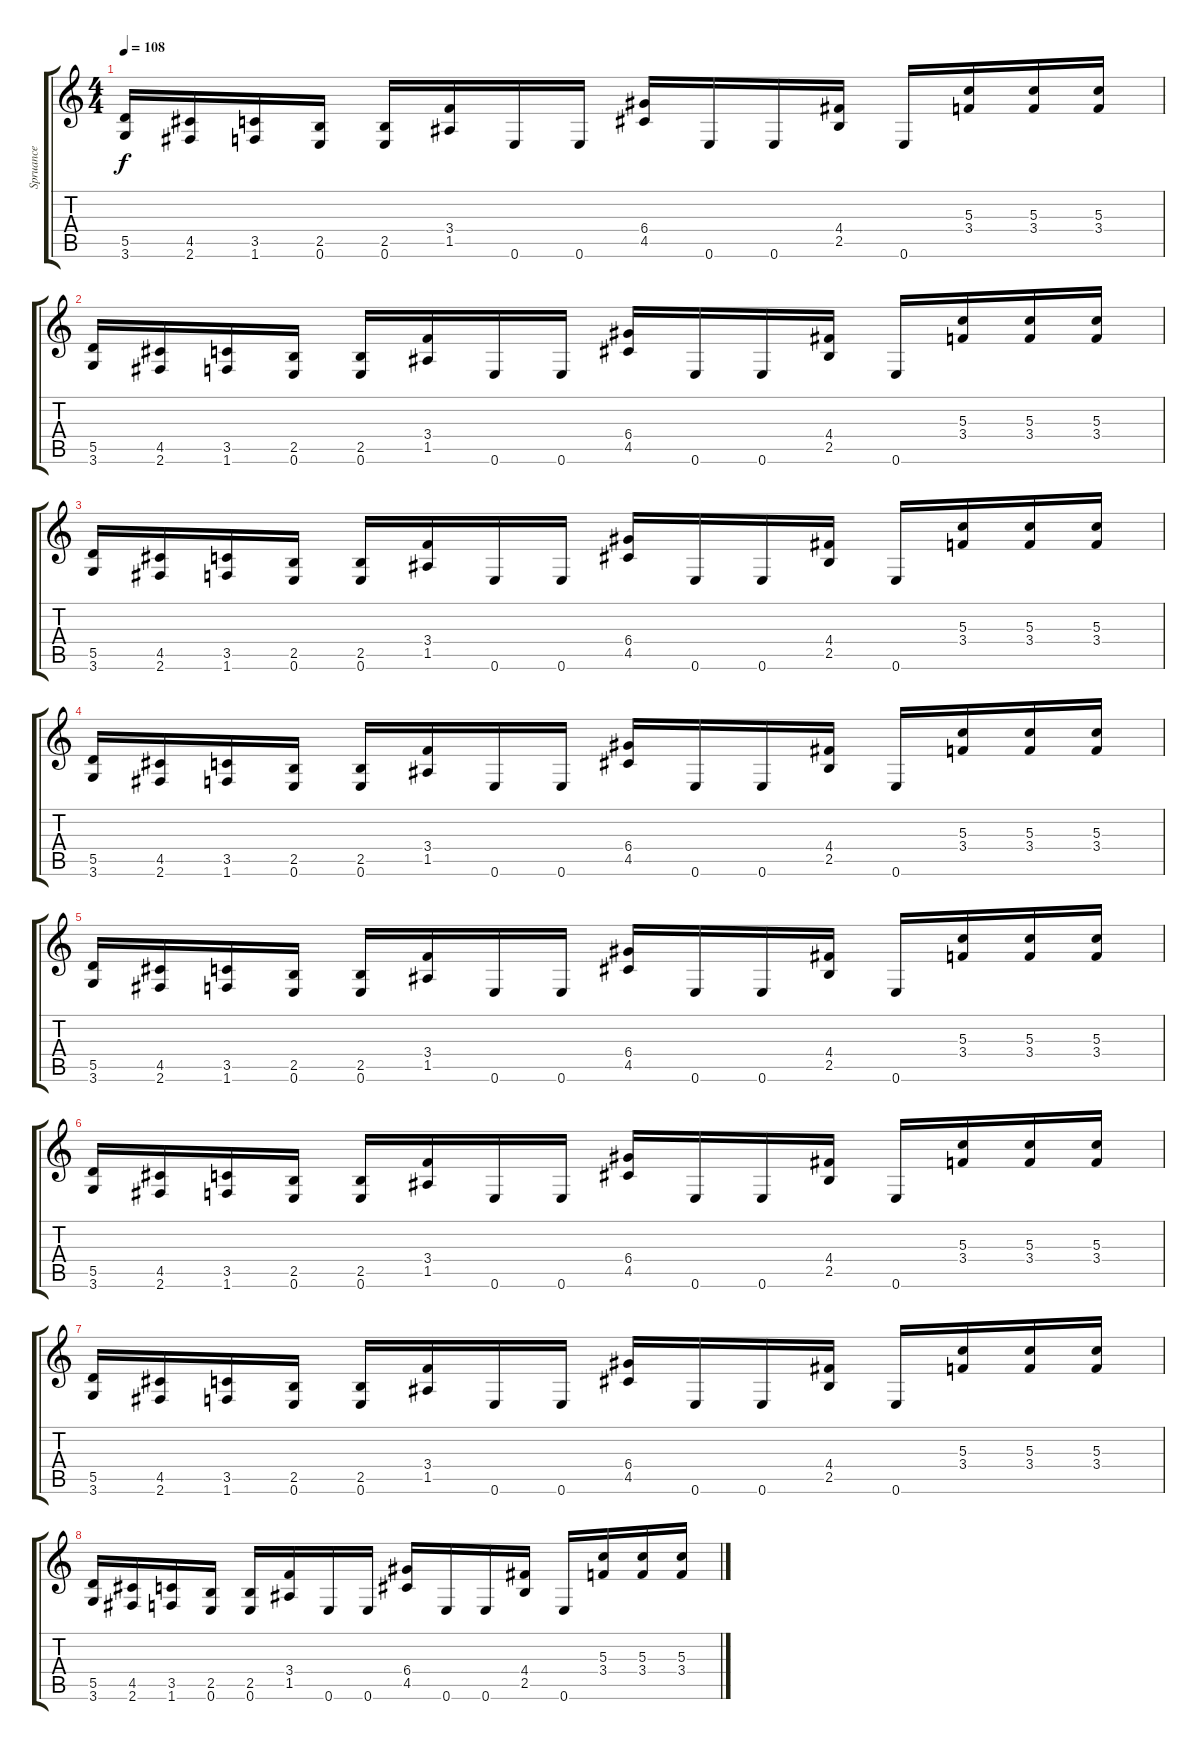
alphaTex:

\track ("Spruance" "Spruance") {instrument distortionguitar}
\staff {score tabs}
\tuning (E4 B3 G3 D3 A2 E2) {hide}
\ts (4 4)
\tempo 108
\clef g2
\ks c
(5.5 3.6).16{dy f} (4.5 2.6).16 (3.5 1.6).16 (2.5 0.6).16 (2.5 0.6).16 (3.4 1.5).16 0.6.16 0.6.16 (6.4 4.5).16 0.6.16 0.6.16 (4.4 2.5).16 0.6.16 (5.3 3.4).16 (5.3 3.4).16 (5.3 3.4).16 |
(5.5 3.6).16 (4.5 2.6).16 (3.5 1.6).16 (2.5 0.6).16 (2.5 0.6).16 (3.4 1.5).16 0.6.16 0.6.16 (6.4 4.5).16 0.6.16 0.6.16 (4.4 2.5).16 0.6.16 (5.3 3.4).16 (5.3 3.4).16 (5.3 3.4).16 |
(5.5 3.6).16 (4.5 2.6).16 (3.5 1.6).16 (2.5 0.6).16 (2.5 0.6).16 (3.4 1.5).16 0.6.16 0.6.16 (6.4 4.5).16 0.6.16 0.6.16 (4.4 2.5).16 0.6.16 (5.3 3.4).16 (5.3 3.4).16 (5.3 3.4).16 |
(5.5 3.6).16 (4.5 2.6).16 (3.5 1.6).16 (2.5 0.6).16 (2.5 0.6).16 (3.4 1.5).16 0.6.16 0.6.16 (6.4 4.5).16 0.6.16 0.6.16 (4.4 2.5).16 0.6.16 (5.3 3.4).16 (5.3 3.4).16 (5.3 3.4).16 |
(5.5 3.6).16 (4.5 2.6).16 (3.5 1.6).16 (2.5 0.6).16 (2.5 0.6).16 (3.4 1.5).16 0.6.16 0.6.16 (6.4 4.5).16 0.6.16 0.6.16 (4.4 2.5).16 0.6.16 (5.3 3.4).16 (5.3 3.4).16 (5.3 3.4).16 |
(5.5 3.6).16 (4.5 2.6).16 (3.5 1.6).16 (2.5 0.6).16 (2.5 0.6).16 (3.4 1.5).16 0.6.16 0.6.16 (6.4 4.5).16 0.6.16 0.6.16 (4.4 2.5).16 0.6.16 (5.3 3.4).16 (5.3 3.4).16 (5.3 3.4).16 |
(5.5 3.6).16 (4.5 2.6).16 (3.5 1.6).16 (2.5 0.6).16 (2.5 0.6).16 (3.4 1.5).16 0.6.16 0.6.16 (6.4 4.5).16 0.6.16 0.6.16 (4.4 2.5).16 0.6.16 (5.3 3.4).16 (5.3 3.4).16 (5.3 3.4).16 |
(5.5 3.6).16 (4.5 2.6).16 (3.5 1.6).16 (2.5 0.6).16 (2.5 0.6).16 (3.4 1.5).16 0.6.16 0.6.16 (6.4 4.5).16 0.6.16 0.6.16 (4.4 2.5).16 0.6.16 (5.3 3.4).16 (5.3 3.4).16 (5.3 3.4).16
